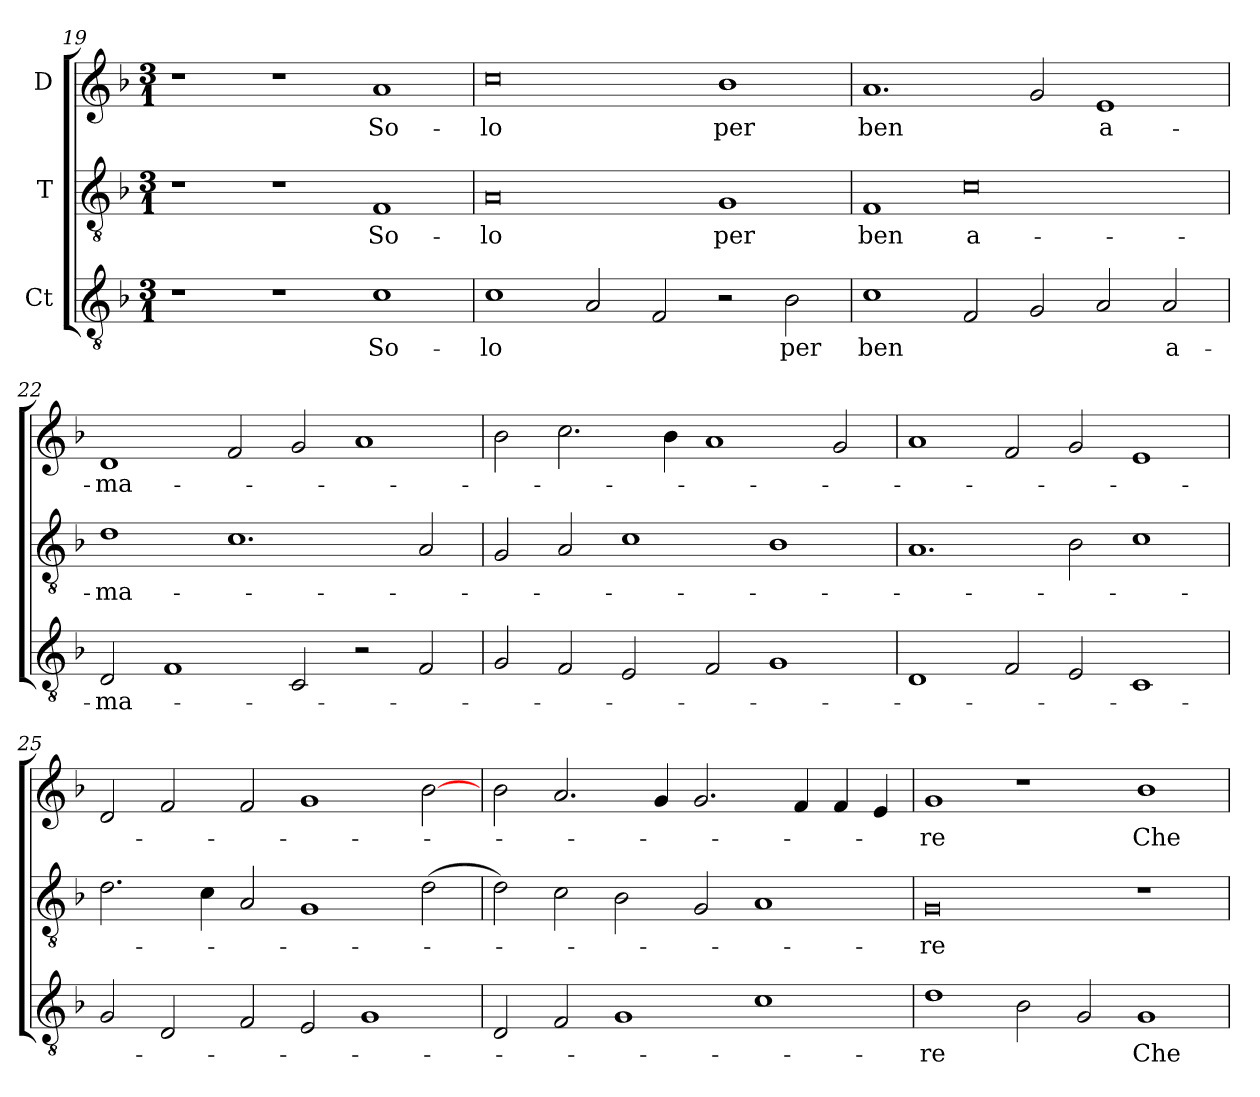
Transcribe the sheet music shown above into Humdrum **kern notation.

**kern	**text	**kern	**text	**kern	**text
*part3	*part3	*part2	*part2	*part1	*part1
*staff3	*staff3	*staff2	*staff2	*staff1	*staff1
*I"Ct	*	*I"T	*	*I"D	*
!!LO:LB:g=z
*clefGv2	*	*clefGv2	*	*clefG2	*
*ITrd7c12	*	*ITrd7c12	*	*	*
*k[b-]	*	*k[b-]	*	*k[b-]	*
*F:	*	*F:	*	*F:	*
*M3/1	*	*M3/1	*	*M3/1	*
=19	=19	=19	=19	=19	=19
1r	.	1r	.	1r	.
1r	.	1r	.	1r	.
!	!LO:LY:b:color=#000000	!	!	!	!
!	!	!	!LO:LY:b:color=#000000	!	!
!	!	!	!	!	!LO:LY:b:color=#000000
1Ci\	So-	1FFi/	So-	1ai/	So-
=20	=20	=20	=20	=20	=20
!	!LO:LY:b:color=#000000	!	!	!	!
!	!	!	!LO:LY:b:color=#000000	!	!
!	!	!	!	!	!LO:LY:b:color=#000000
1Ci\	-lo	0AAi/	-lo	0cci\	-lo
2AAi/	.	.	.	.	.
2FFi/	.	.	.	.	.
!	!	!	!LO:LY:b:color=#000000	!	!
!	!	!	!	!	!LO:LY:b:color=#000000
2r	.	1GGi/	per	1b-i/	per
!	!LO:LY:b:color=#000000	!	!	!	!
2BB-i\	per	.	.	.	.
=21	=21	=21	=21	=21	=21
!	!LO:LY:b:color=#000000	!	!	!	!
!	!	!	!LO:LY:b:color=#000000	!	!
!	!	!	!	!	!LO:LY:b:color=#000000
1Ci\	ben	1FFi/	ben	1.ai/	ben
!	!	!	!LO:LY:b:color=#000000	!	!
2FFi/	.	0Ci\	a-	.	.
2GGi/	.	.	.	2gi/	.
!	!	!	!	!	!LO:LY:b:color=#000000
2AAi/	.	.	.	1ei/	a-
!	!LO:LY:b:color=#000000	!	!	!	!
2AAi/	a-	.	.	.	.
=22	=22	=22	=22	=22	=22
!	!LO:LY:b:color=#000000	!	!	!	!
!	!	!	!LO:LY:b:color=#000000	!	!
!	!	!	!	!	!LO:LY:b:color=#000000
2DDi/	-ma-	1Di\	-ma-	1di/	-ma-
1FFi/	.	.	.	.	.
.	.	1.Ci\	.	2fi/	.
2CCi/	.	.	.	2gi/	.
2r	.	.	.	1ai/	.
2FFi/	.	2AAi/	.	.	.
=23	=23	=23	=23	=23	=23
2GGi/	.	2GGi/	.	2b-i\	.
2FFi/	.	2AAi/	.	2.cci\	.
2EEi/	.	1Ci\	.	.	.
.	.	.	.	4b-i\	.
2FFi/	.	.	.	1ai/	.
1GGi/	.	1BB-i/	.	.	.
.	.	.	.	2gi/	.
!!LO:PB:g=z
=24	=24	=24	=24	=24	=24
1DDi/	.	1.AAi/	.	1ai/	.
2FFi/	.	.	.	2fi/	.
2EEi/	.	2BB-i\	.	2gi/	.
1CCi/	.	1Ci\	.	1ei/	.
=25	=25	=25	=25	=25	=25
2GGi/	.	2.Di\	.	2di/	.
2DDi/	.	.	.	2fi/	.
.	.	4Ci\	.	.	.
2FFi/	.	2AAi/	.	2fi/	.
2EEi/	.	1GGi/	.	1gi/	.
1GGi/	.	.	.	.	.
.	.	(2Di\	.	[2b-i\	.
=26	=26	=26	=26	=26	=26
2DDi/	.	2Di\)	.	2b-i\	.
2FFi/	.	2Ci\	.	2.ai/	.
1GGi/	.	2BB-i\	.	.	.
.	.	.	.	4gi/	.
.	.	2GGi/	.	2.gi/	.
1Ci\	.	1AAi/	.	.	.
.	.	.	.	4fi/	.
.	.	.	.	4fi/	.
.	.	.	.	4ei/	.
=27	=27	=27	=27	=27	=27
!	!LO:LY:b:color=#000000	!	!	!	!
!	!	!	!LO:LY:b:color=#000000	!	!
!	!	!	!	!	!LO:LY:b:color=#000000
1Di\	-re	0GGi/	-re	1gi/	-re
2BB-i\	.	.	.	1r	.
2GGi/	.	.	.	.	.
!	!LO:LY:b:color=#000000	!	!	!	!
!	!	!	!	!	!LO:LY:b:color=#000000
1GGi/	Che	1r	.	1b-i/	Che
=	=	=	=	=	=
*-	*-	*-	*-	*-	*-
